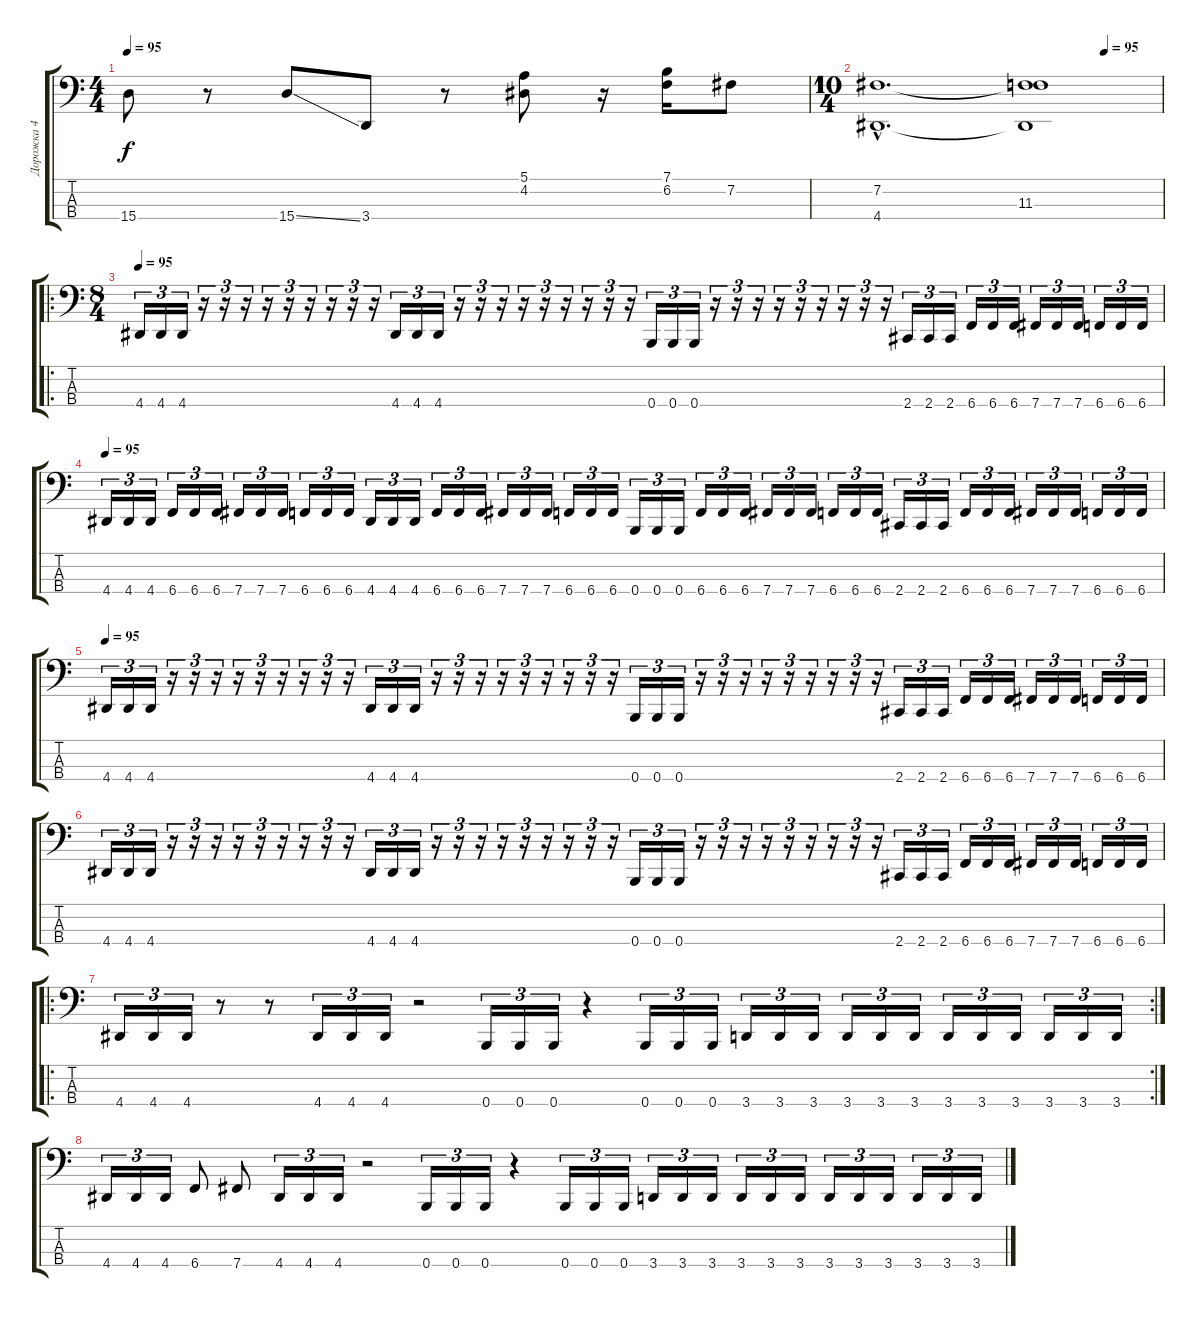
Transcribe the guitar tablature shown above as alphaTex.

\track ("Дорожка 4" "Дорожка 4") {instrument slapbass2}
\staff {score tabs}
\tuning (E2 B1 Gb1 B0) {hide}
\ts (4 4)
\tempo 95
\clef f4
\ks c
15.4.8{dy f} r.8 15.4{ss}.8 3.4.8 r.8 (5.1 4.2).8 r.16 (7.1 6.2).16 7.2.8 |
\ts (10 4)
\tempo (95 0.8)
(7.2{hac} 4.4{hac}).1{d} (7.2{t} 11.3{t} 4.4{t}).1 |
\ro
\ts (8 4)
\tempo 100
\tempo 95
4.4.16{tu (3 2) instrument electricbasspick} 4.4.16{tu (3 2)} 4.4.16{tu (3 2)} r.16{tu (3 2)} r.16{tu (3 2)} r.16{tu (3 2)} r.16{tu (3 2)} r.16{tu (3 2)} r.16{tu (3 2)} r.16{tu (3 2)} r.16{tu (3 2)} r.16{tu (3 2)} 4.4.16{tu (3 2)} 4.4.16{tu (3 2)} 4.4.16{tu (3 2)} r.16{tu (3 2)} r.16{tu (3 2)} r.16{tu (3 2)} r.16{tu (3 2)} r.16{tu (3 2)} r.16{tu (3 2)} r.16{tu (3 2)} r.16{tu (3 2)} r.16{tu (3 2)} 0.4.16{tu (3 2)} 0.4.16{tu (3 2)} 0.4.16{tu (3 2)} r.16{tu (3 2)} r.16{tu (3 2)} r.16{tu (3 2)} r.16{tu (3 2)} r.16{tu (3 2)} r.16{tu (3 2)} r.16{tu (3 2)} r.16{tu (3 2)} r.16{tu (3 2)} 2.4.16{tu (3 2)} 2.4.16{tu (3 2)} 2.4.16{tu (3 2)} 6.4.16{tu (3 2)} 6.4.16{tu (3 2)} 6.4.16{tu (3 2)} 7.4.16{tu (3 2)} 7.4.16{tu (3 2)} 7.4.16{tu (3 2)} 6.4.16{tu (3 2)} 6.4.16{tu (3 2)} 6.4.16{tu (3 2)} |
\tempo 100
\tempo 95
4.4.16{tu (3 2) instrument electricbasspick} 4.4.16{tu (3 2)} 4.4.16{tu (3 2)} 6.4.16{tu (3 2)} 6.4.16{tu (3 2)} 6.4.16{tu (3 2)} 7.4.16{tu (3 2)} 7.4.16{tu (3 2)} 7.4.16{tu (3 2)} 6.4.16{tu (3 2)} 6.4.16{tu (3 2)} 6.4.16{tu (3 2)} 4.4.16{tu (3 2)} 4.4.16{tu (3 2)} 4.4.16{tu (3 2)} 6.4.16{tu (3 2)} 6.4.16{tu (3 2)} 6.4.16{tu (3 2)} 7.4.16{tu (3 2)} 7.4.16{tu (3 2)} 7.4.16{tu (3 2)} 6.4.16{tu (3 2)} 6.4.16{tu (3 2)} 6.4.16{tu (3 2)} 0.4.16{tu (3 2)} 0.4.16{tu (3 2)} 0.4.16{tu (3 2)} 6.4.16{tu (3 2)} 6.4.16{tu (3 2)} 6.4.16{tu (3 2)} 7.4.16{tu (3 2)} 7.4.16{tu (3 2)} 7.4.16{tu (3 2)} 6.4.16{tu (3 2)} 6.4.16{tu (3 2)} 6.4.16{tu (3 2)} 2.4.16{tu (3 2)} 2.4.16{tu (3 2)} 2.4.16{tu (3 2)} 6.4.16{tu (3 2)} 6.4.16{tu (3 2)} 6.4.16{tu (3 2)} 7.4.16{tu (3 2)} 7.4.16{tu (3 2)} 7.4.16{tu (3 2)} 6.4.16{tu (3 2)} 6.4.16{tu (3 2)} 6.4.16{tu (3 2)} |
\tempo 100
\tempo 95
4.4.16{tu (3 2) instrument electricbasspick} 4.4.16{tu (3 2)} 4.4.16{tu (3 2)} r.16{tu (3 2)} r.16{tu (3 2)} r.16{tu (3 2)} r.16{tu (3 2)} r.16{tu (3 2)} r.16{tu (3 2)} r.16{tu (3 2)} r.16{tu (3 2)} r.16{tu (3 2)} 4.4.16{tu (3 2)} 4.4.16{tu (3 2)} 4.4.16{tu (3 2)} r.16{tu (3 2)} r.16{tu (3 2)} r.16{tu (3 2)} r.16{tu (3 2)} r.16{tu (3 2)} r.16{tu (3 2)} r.16{tu (3 2)} r.16{tu (3 2)} r.16{tu (3 2)} 0.4.16{tu (3 2)} 0.4.16{tu (3 2)} 0.4.16{tu (3 2)} r.16{tu (3 2)} r.16{tu (3 2)} r.16{tu (3 2)} r.16{tu (3 2)} r.16{tu (3 2)} r.16{tu (3 2)} r.16{tu (3 2)} r.16{tu (3 2)} r.16{tu (3 2)} 2.4.16{tu (3 2)} 2.4.16{tu (3 2)} 2.4.16{tu (3 2)} 6.4.16{tu (3 2)} 6.4.16{tu (3 2)} 6.4.16{tu (3 2)} 7.4.16{tu (3 2)} 7.4.16{tu (3 2)} 7.4.16{tu (3 2)} 6.4.16{tu (3 2)} 6.4.16{tu (3 2)} 6.4.16{tu (3 2)} |
4.4.16{tu (3 2) instrument electricbasspick} 4.4.16{tu (3 2)} 4.4.16{tu (3 2)} r.16{tu (3 2)} r.16{tu (3 2)} r.16{tu (3 2)} r.16{tu (3 2)} r.16{tu (3 2)} r.16{tu (3 2)} r.16{tu (3 2)} r.16{tu (3 2)} r.16{tu (3 2)} 4.4.16{tu (3 2)} 4.4.16{tu (3 2)} 4.4.16{tu (3 2)} r.16{tu (3 2)} r.16{tu (3 2)} r.16{tu (3 2)} r.16{tu (3 2)} r.16{tu (3 2)} r.16{tu (3 2)} r.16{tu (3 2)} r.16{tu (3 2)} r.16{tu (3 2)} 0.4.16{tu (3 2)} 0.4.16{tu (3 2)} 0.4.16{tu (3 2)} r.16{tu (3 2)} r.16{tu (3 2)} r.16{tu (3 2)} r.16{tu (3 2)} r.16{tu (3 2)} r.16{tu (3 2)} r.16{tu (3 2)} r.16{tu (3 2)} r.16{tu (3 2)} 2.4.16{tu (3 2)} 2.4.16{tu (3 2)} 2.4.16{tu (3 2)} 6.4.16{tu (3 2)} 6.4.16{tu (3 2)} 6.4.16{tu (3 2)} 7.4.16{tu (3 2)} 7.4.16{tu (3 2)} 7.4.16{tu (3 2)} 6.4.16{tu (3 2)} 6.4.16{tu (3 2)} 6.4.16{tu (3 2)} |
\ro
\rc 2
4.4.16{tu (3 2)} 4.4.16{tu (3 2)} 4.4.16{tu (3 2)} r.8 r.8 4.4.16{tu (3 2)} 4.4.16{tu (3 2)} 4.4.16{tu (3 2)} r.2 0.4.16{tu (3 2)} 0.4.16{tu (3 2)} 0.4.16{tu (3 2)} r.4 0.4.16{tu (3 2)} 0.4.16{tu (3 2)} 0.4.16{tu (3 2)} 3.4.16{tu (3 2)} 3.4.16{tu (3 2)} 3.4.16{tu (3 2)} 3.4.16{tu (3 2)} 3.4.16{tu (3 2)} 3.4.16{tu (3 2)} 3.4.16{tu (3 2)} 3.4.16{tu (3 2)} 3.4.16{tu (3 2)} 3.4.16{tu (3 2)} 3.4.16{tu (3 2)} 3.4.16{tu (3 2)} |
4.4.16{tu (3 2)} 4.4.16{tu (3 2)} 4.4.16{tu (3 2)} 6.4.8 7.4.8 4.4.16{tu (3 2)} 4.4.16{tu (3 2)} 4.4.16{tu (3 2)} r.2 0.4.16{tu (3 2)} 0.4.16{tu (3 2)} 0.4.16{tu (3 2)} r.4 0.4.16{tu (3 2)} 0.4.16{tu (3 2)} 0.4.16{tu (3 2)} 3.4.16{tu (3 2)} 3.4.16{tu (3 2)} 3.4.16{tu (3 2)} 3.4.16{tu (3 2)} 3.4.16{tu (3 2)} 3.4.16{tu (3 2)} 3.4.16{tu (3 2)} 3.4.16{tu (3 2)} 3.4.16{tu (3 2)} 3.4.16{tu (3 2)} 3.4.16{tu (3 2)} 3.4.16{tu (3 2)}
